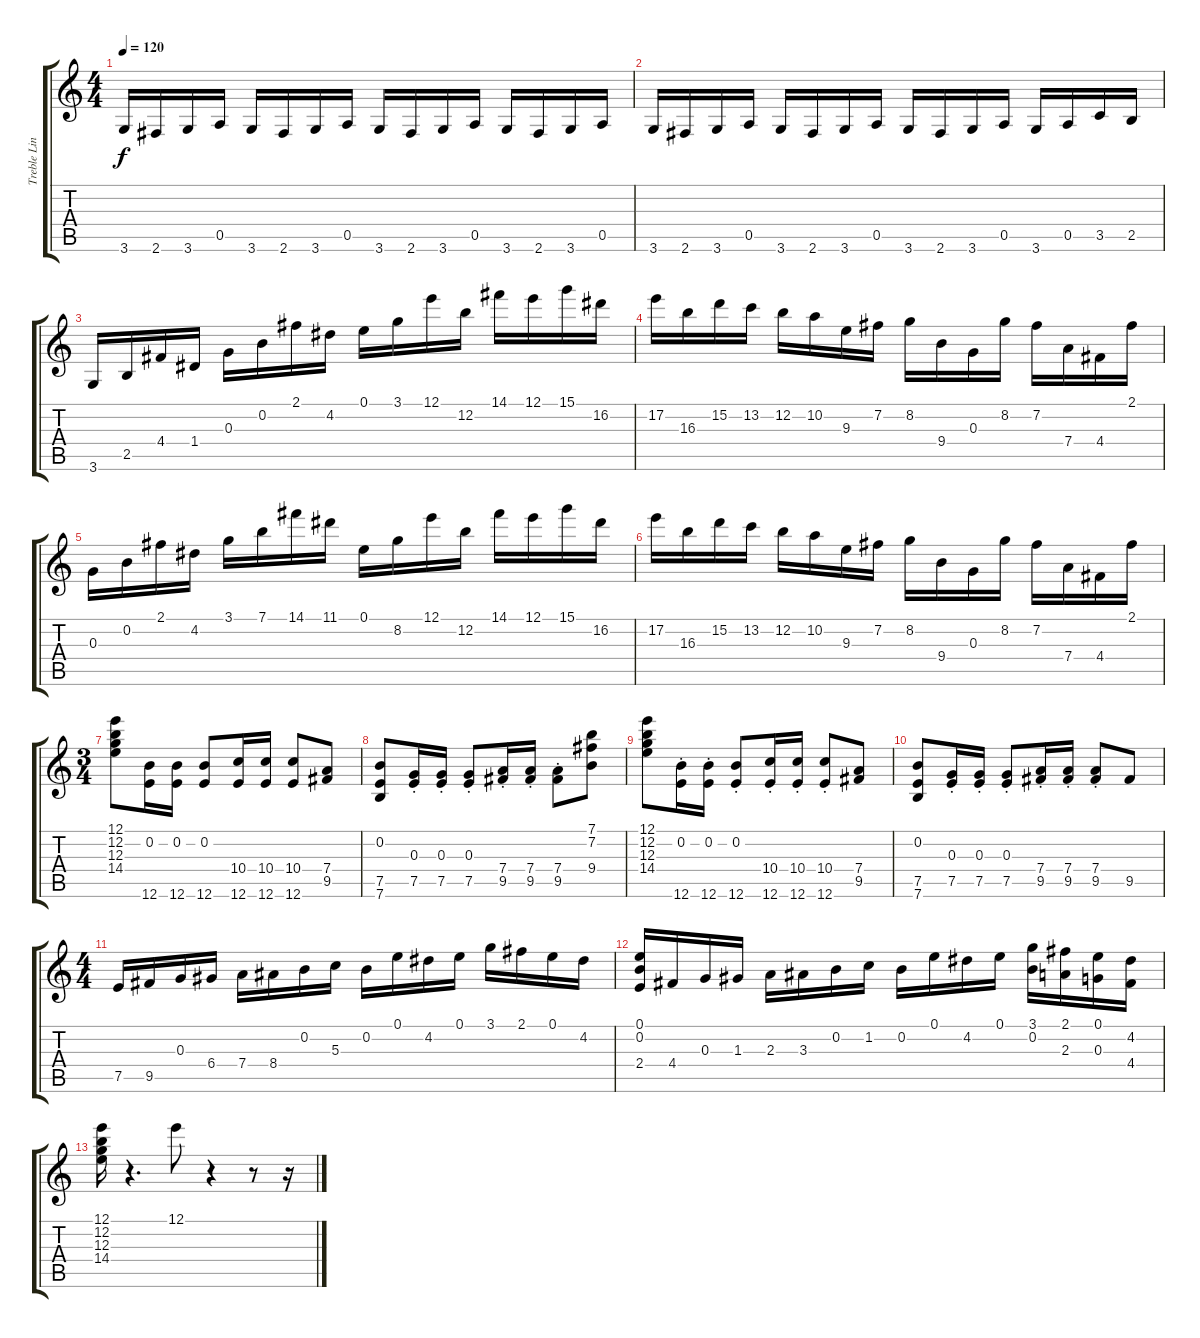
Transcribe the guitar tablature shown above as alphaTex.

\track ("Treble Line" "Treble Lin") {instrument acousticgrandpiano}
\staff {score tabs}
\tuning (E5 B4 G4 D4 A3 E3) {hide}
\ts (4 4)
\tempo 120
\clef g2
\ks c
3.6.16{dy f} 2.6.16 3.6.16 0.5.16 3.6.16 2.6.16 3.6.16 0.5.16 3.6.16 2.6.16 3.6.16 0.5.16 3.6.16 2.6.16 3.6.16 0.5.16 |
3.6.16 2.6.16 3.6.16 0.5.16 3.6.16 2.6.16 3.6.16 0.5.16 3.6.16 2.6.16 3.6.16 0.5.16 3.6.16 0.5.16 3.5.16 2.5.16 |
3.6.16 2.5.16 4.4.16 1.4.16 0.3.16 0.2.16 2.1.16 4.2.16 0.1.16 3.1.16 12.1.16 12.2.16 14.1.16 12.1.16 15.1.16 16.2.16 |
17.2.16 16.3.16 15.2.16 13.2.16 12.2.16 10.2.16 9.3.16 7.2.16 8.2.16 9.4.16 0.3.16 8.2.16 7.2.16 7.4.16 4.4.16 2.1.16 |
0.3.16 0.2.16 2.1.16 4.2.16 3.1.16 7.1.16 14.1.16 11.1.16 0.1.16 8.2.16 12.1.16 12.2.16 14.1.16 12.1.16 15.1.16 16.2.16 |
17.2.16 16.3.16 15.2.16 13.2.16 12.2.16 10.2.16 9.3.16 7.2.16 8.2.16 9.4.16 0.3.16 8.2.16 7.2.16 7.4.16 4.4.16 2.1.16 |
\ts (3 4)
(12.1 12.2 12.3 14.4).8 (0.2 12.6).16 (0.2 12.6).16 (0.2 12.6).8 (10.4 12.6).16 (10.4 12.6).16 (10.4 12.6).8 (7.4 9.5).8 |
(0.2 7.5 7.6).8 (0.3{st} 7.5{st}).16 (0.3{st} 7.5{st}).16 (0.3{st} 7.5{st}).8 (7.4{st} 9.5{st}).16 (7.4{st} 9.5{st}).16 (7.4{st} 9.5{st}).8 (7.1 7.2 9.4).8 |
(12.1 12.2 12.3 14.4).8 (0.2{st} 12.6{st}).16 (0.2{st} 12.6{st}).16 (0.2{st} 12.6{st}).8 (10.4{st} 12.6{st}).16 (10.4{st} 12.6{st}).16 (10.4{st} 12.6{st}).8 (7.4 9.5).8 |
(0.2 7.5 7.6).8 (0.3{st} 7.5{st}).16 (0.3{st} 7.5{st}).16 (0.3{st} 7.5{st}).8 (7.4{st} 9.5{st}).16 (7.4{st} 9.5{st}).16 (7.4{st} 9.5{st}).8 9.5.8 |
\ts (4 4)
7.5.16 9.5.16 0.3.16 6.4.16 7.4.16 8.4.16 0.2.16 5.3.16 0.2.16 0.1.16 4.2.16 0.1.16 3.1.16 2.1.16 0.1.16 4.2.16 |
(0.1 0.2 2.4).16 4.4.16 0.3.16 1.3.16 2.3.16 3.3.16 0.2.16 1.2.16 0.2.16 0.1.16 4.2.16 0.1.16 (3.1 0.2).16 (2.1 2.3).16 (0.1 0.3).16 (4.2 4.4).16 |
(12.1 12.2 12.3 14.4).16 r.4{d} 12.1.8 r.4 r.8 r.16
